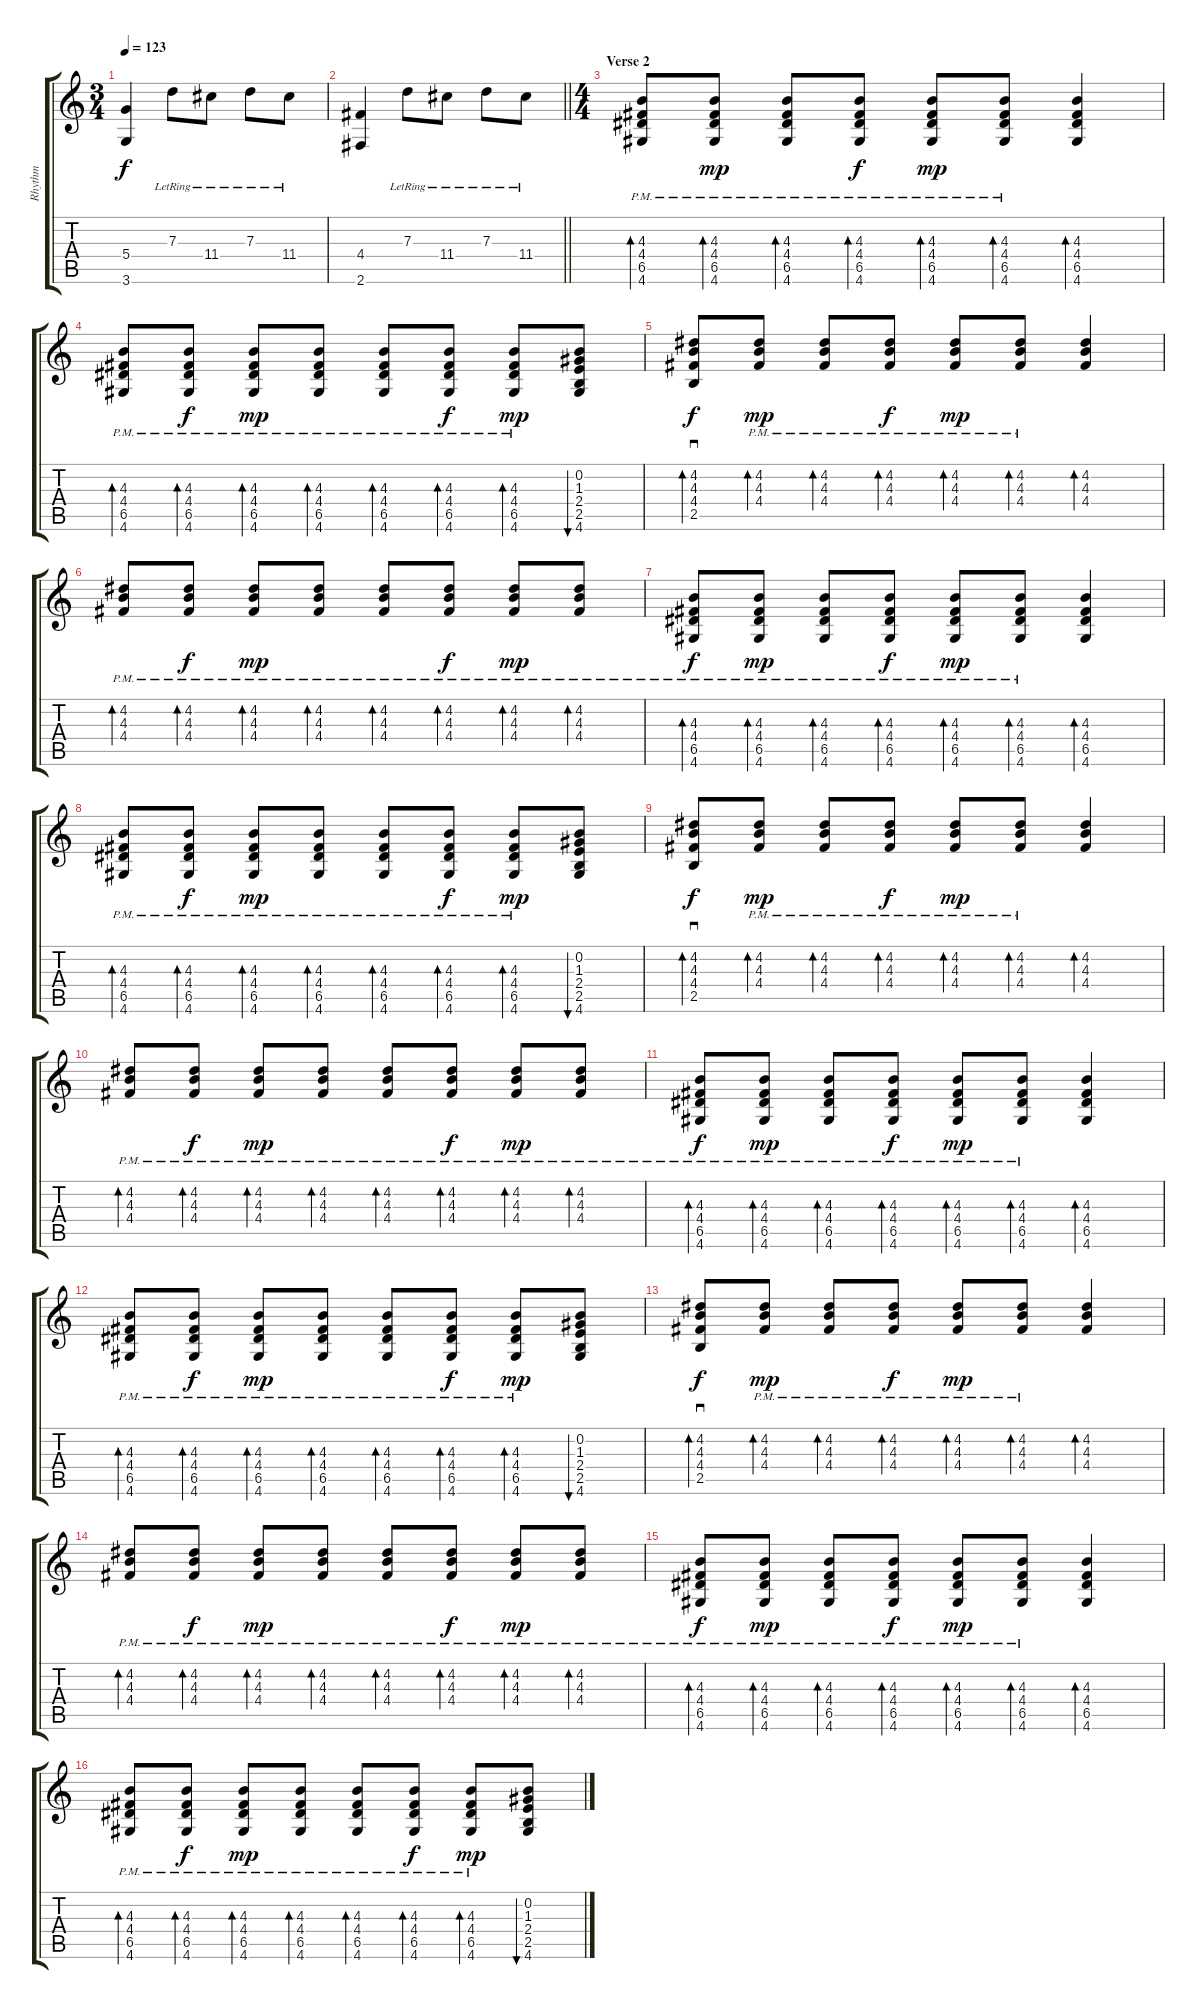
\track ("Rhythm" "Rhythm") {instrument acousticguitarsteel}
\staff {score tabs}
\tuning (E4 B3 G3 D3 A2 E2) {hide}
\ts (3 4)
\tempo 123
\clef g2
\ks c
(5.4 3.6).4{dy f} 7.3{lr}.8 11.4{lr}.8 7.3{lr}.8 11.4{lr}.8 |
\barLineRight lightlight
(4.4 2.6).4 7.3{lr}.8 11.4{lr}.8 7.3{lr}.8 11.4{lr}.8 |
\ts (4 4)
\section ("" "Verse 2")
(4.3{pm} 4.4{pm} 6.5{pm} 4.6{pm}).8{bd 30} (4.3{pm} 4.4{pm} 6.5{pm} 4.6{pm}).8{bd 30 dy mp} (4.3{pm} 4.4{pm} 6.5{pm} 4.6{pm}).8{bd 30} (4.3{pm} 4.4{pm} 6.5{pm} 4.6{pm}).8{bd 30 dy f} (4.3{pm} 4.4{pm} 6.5{pm} 4.6{pm}).8{bd 30 dy mp} (4.3{pm} 4.4{pm} 6.5{pm} 4.6{pm}).8{bd 30} (4.3 4.4 6.5 4.6).4{bd 60} |
(4.3{pm} 4.4{pm} 6.5{pm} 4.6{pm}).8{bd 30} (4.3{pm} 4.4{pm} 6.5{pm} 4.6{pm}).8{bd 30 dy f} (4.3{pm} 4.4{pm} 6.5{pm} 4.6{pm}).8{bd 30 dy mp} (4.3{pm} 4.4{pm} 6.5{pm} 4.6{pm}).8{bd 30} (4.3{pm} 4.4{pm} 6.5{pm} 4.6{pm}).8{bd 30} (4.3{pm} 4.4{pm} 6.5{pm} 4.6{pm}).8{bd 30 dy f} (4.3{pm} 4.4{pm} 6.5{pm} 4.6{pm}).8{bd 30 dy mp} (0.2 1.3 2.4 2.5 4.6).8{bu 60} |
(4.2 4.3 4.4 2.5).8{sd bd 30 dy f} (4.2{pm} 4.3{pm} 4.4{pm}).8{bd 30 dy mp} (4.2{pm} 4.3{pm} 4.4{pm}).8{bd 30} (4.2{pm} 4.3{pm} 4.4{pm}).8{bd 30 dy f} (4.2{pm} 4.3{pm} 4.4{pm}).8{bd 30 dy mp} (4.2{pm} 4.3{pm} 4.4{pm}).8{bd 30} (4.2 4.3 4.4).4{bd 60} |
(4.2{pm} 4.3{pm} 4.4{pm}).8{bd 30} (4.2{pm} 4.3{pm} 4.4{pm}).8{bd 30 dy f} (4.2{pm} 4.3{pm} 4.4{pm}).8{bd 30 dy mp} (4.2{pm} 4.3{pm} 4.4{pm}).8{bd 30} (4.2{pm} 4.3{pm} 4.4{pm}).8{bd 30} (4.2{pm} 4.3{pm} 4.4{pm}).8{bd 30 dy f} (4.2{pm} 4.3{pm} 4.4{pm}).8{bd 30 dy mp} (4.2{pm} 4.3{pm} 4.4{pm}).8{bd 30} |
(4.3{pm} 4.4{pm} 6.5{pm} 4.6{pm}).8{bd 30 dy f} (4.3{pm} 4.4{pm} 6.5{pm} 4.6{pm}).8{bd 30 dy mp} (4.3{pm} 4.4{pm} 6.5{pm} 4.6{pm}).8{bd 30} (4.3{pm} 4.4{pm} 6.5{pm} 4.6{pm}).8{bd 30 dy f} (4.3{pm} 4.4{pm} 6.5{pm} 4.6{pm}).8{bd 30 dy mp} (4.3{pm} 4.4{pm} 6.5{pm} 4.6{pm}).8{bd 30} (4.3 4.4 6.5 4.6).4{bd 60} |
(4.3{pm} 4.4{pm} 6.5{pm} 4.6{pm}).8{bd 30} (4.3{pm} 4.4{pm} 6.5{pm} 4.6{pm}).8{bd 30 dy f} (4.3{pm} 4.4{pm} 6.5{pm} 4.6{pm}).8{bd 30 dy mp} (4.3{pm} 4.4{pm} 6.5{pm} 4.6{pm}).8{bd 30} (4.3{pm} 4.4{pm} 6.5{pm} 4.6{pm}).8{bd 30} (4.3{pm} 4.4{pm} 6.5{pm} 4.6{pm}).8{bd 30 dy f} (4.3{pm} 4.4{pm} 6.5{pm} 4.6{pm}).8{bd 30 dy mp} (0.2 1.3 2.4 2.5 4.6).8{bu 60} |
(4.2 4.3 4.4 2.5).8{sd bd 30 dy f} (4.2{pm} 4.3{pm} 4.4{pm}).8{bd 30 dy mp} (4.2{pm} 4.3{pm} 4.4{pm}).8{bd 30} (4.2{pm} 4.3{pm} 4.4{pm}).8{bd 30 dy f} (4.2{pm} 4.3{pm} 4.4{pm}).8{bd 30 dy mp} (4.2{pm} 4.3{pm} 4.4{pm}).8{bd 30} (4.2 4.3 4.4).4{bd 60} |
(4.2{pm} 4.3{pm} 4.4{pm}).8{bd 30} (4.2{pm} 4.3{pm} 4.4{pm}).8{bd 30 dy f} (4.2{pm} 4.3{pm} 4.4{pm}).8{bd 30 dy mp} (4.2{pm} 4.3{pm} 4.4{pm}).8{bd 30} (4.2{pm} 4.3{pm} 4.4{pm}).8{bd 30} (4.2{pm} 4.3{pm} 4.4{pm}).8{bd 30 dy f} (4.2{pm} 4.3{pm} 4.4{pm}).8{bd 30 dy mp} (4.2{pm} 4.3{pm} 4.4{pm}).8{bd 30} |
(4.3{pm} 4.4{pm} 6.5{pm} 4.6{pm}).8{bd 30 dy f} (4.3{pm} 4.4{pm} 6.5{pm} 4.6{pm}).8{bd 30 dy mp} (4.3{pm} 4.4{pm} 6.5{pm} 4.6{pm}).8{bd 30} (4.3{pm} 4.4{pm} 6.5{pm} 4.6{pm}).8{bd 30 dy f} (4.3{pm} 4.4{pm} 6.5{pm} 4.6{pm}).8{bd 30 dy mp} (4.3{pm} 4.4{pm} 6.5{pm} 4.6{pm}).8{bd 30} (4.3 4.4 6.5 4.6).4{bd 60} |
(4.3{pm} 4.4{pm} 6.5{pm} 4.6{pm}).8{bd 30} (4.3{pm} 4.4{pm} 6.5{pm} 4.6{pm}).8{bd 30 dy f} (4.3{pm} 4.4{pm} 6.5{pm} 4.6{pm}).8{bd 30 dy mp} (4.3{pm} 4.4{pm} 6.5{pm} 4.6{pm}).8{bd 30} (4.3{pm} 4.4{pm} 6.5{pm} 4.6{pm}).8{bd 30} (4.3{pm} 4.4{pm} 6.5{pm} 4.6{pm}).8{bd 30 dy f} (4.3{pm} 4.4{pm} 6.5{pm} 4.6{pm}).8{bd 30 dy mp} (0.2 1.3 2.4 2.5 4.6).8{bu 60} |
(4.2 4.3 4.4 2.5).8{sd bd 30 dy f} (4.2{pm} 4.3{pm} 4.4{pm}).8{bd 30 dy mp} (4.2{pm} 4.3{pm} 4.4{pm}).8{bd 30} (4.2{pm} 4.3{pm} 4.4{pm}).8{bd 30 dy f} (4.2{pm} 4.3{pm} 4.4{pm}).8{bd 30 dy mp} (4.2{pm} 4.3{pm} 4.4{pm}).8{bd 30} (4.2 4.3 4.4).4{bd 60} |
(4.2{pm} 4.3{pm} 4.4{pm}).8{bd 30} (4.2{pm} 4.3{pm} 4.4{pm}).8{bd 30 dy f} (4.2{pm} 4.3{pm} 4.4{pm}).8{bd 30 dy mp} (4.2{pm} 4.3{pm} 4.4{pm}).8{bd 30} (4.2{pm} 4.3{pm} 4.4{pm}).8{bd 30} (4.2{pm} 4.3{pm} 4.4{pm}).8{bd 30 dy f} (4.2{pm} 4.3{pm} 4.4{pm}).8{bd 30 dy mp} (4.2{pm} 4.3{pm} 4.4{pm}).8{bd 30} |
(4.3{pm} 4.4{pm} 6.5{pm} 4.6{pm}).8{bd 30 dy f} (4.3{pm} 4.4{pm} 6.5{pm} 4.6{pm}).8{bd 30 dy mp} (4.3{pm} 4.4{pm} 6.5{pm} 4.6{pm}).8{bd 30} (4.3{pm} 4.4{pm} 6.5{pm} 4.6{pm}).8{bd 30 dy f} (4.3{pm} 4.4{pm} 6.5{pm} 4.6{pm}).8{bd 30 dy mp} (4.3{pm} 4.4{pm} 6.5{pm} 4.6{pm}).8{bd 30} (4.3 4.4 6.5 4.6).4{bd 60} |
(4.3{pm} 4.4{pm} 6.5{pm} 4.6{pm}).8{bd 30} (4.3{pm} 4.4{pm} 6.5{pm} 4.6{pm}).8{bd 30 dy f} (4.3{pm} 4.4{pm} 6.5{pm} 4.6{pm}).8{bd 30 dy mp} (4.3{pm} 4.4{pm} 6.5{pm} 4.6{pm}).8{bd 30} (4.3{pm} 4.4{pm} 6.5{pm} 4.6{pm}).8{bd 30} (4.3{pm} 4.4{pm} 6.5{pm} 4.6{pm}).8{bd 30 dy f} (4.3{pm} 4.4{pm} 6.5{pm} 4.6{pm}).8{bd 30 dy mp} (0.2 1.3 2.4 2.5 4.6).8{bu 60}
